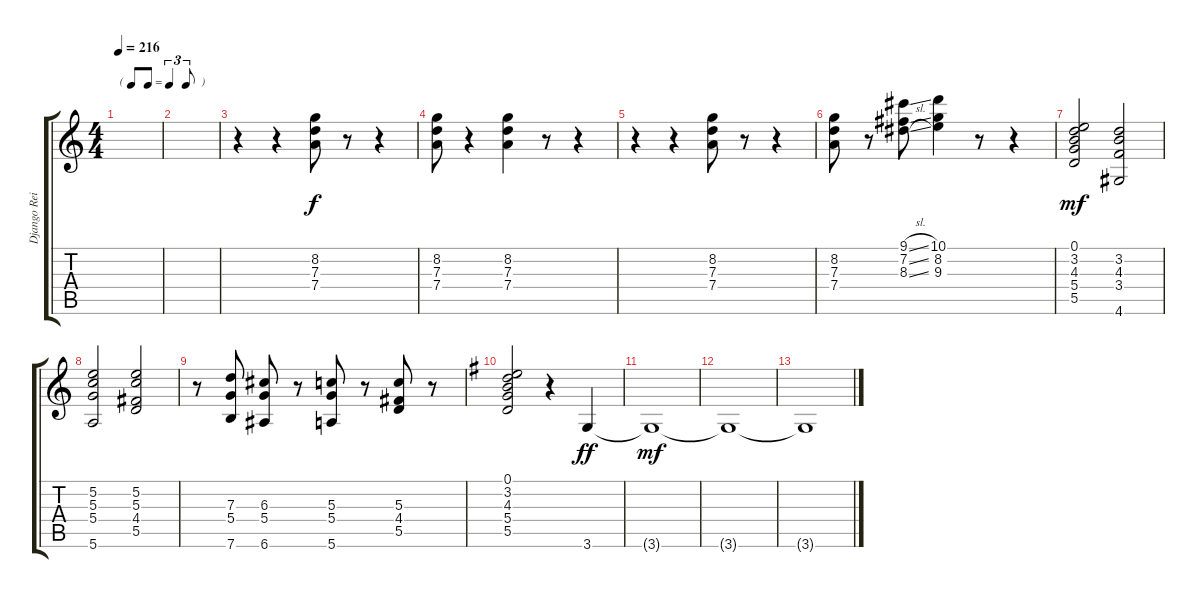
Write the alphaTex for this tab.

\track ("Django Reinhardt" "Django Rei") {instrument acousticguitarsteel}
\staff {score tabs}
\tuning (E4 B3 G3 D3 A2 E2) {hide}
\ts (4 4)
\tf triplet8th
\tempo 216
\clef g2
\ks c
|
|
r.4 r.4 (8.2 7.3 7.4).8 r.8 r.4 |
(8.2 7.3 7.4).8 r.4 (8.2 7.3 7.4).4 r.8 r.4 |
r.4 r.4 (8.2 7.3 7.4).8 r.8 r.4 |
(8.2 7.3 7.4).8 r.8 (9.1{sl} 7.2{sl} 8.3{sl}).8 (10.1 8.2 9.3).4 r.8 r.4 |
(0.1 3.2 4.3 5.4 5.5).2{dy mf} (3.2 4.3 3.4 4.6).2 |
(5.2 5.3 5.4 5.6).2 (5.2 5.3 4.4 5.5).2 |
r.8 (7.3 5.4 7.6).8 (6.3 5.4 6.6).8 r.8 (5.3 5.4 5.6).8 r.8 (5.3 4.4 5.5).8 r.8 |
\ks g
(0.1 3.2 4.3 5.4 5.5).2 r.4 3.6.4{dy ff} |
3.6{t}.1{dy mf} |
3.6{t}.1 |
3.6{t}.1
